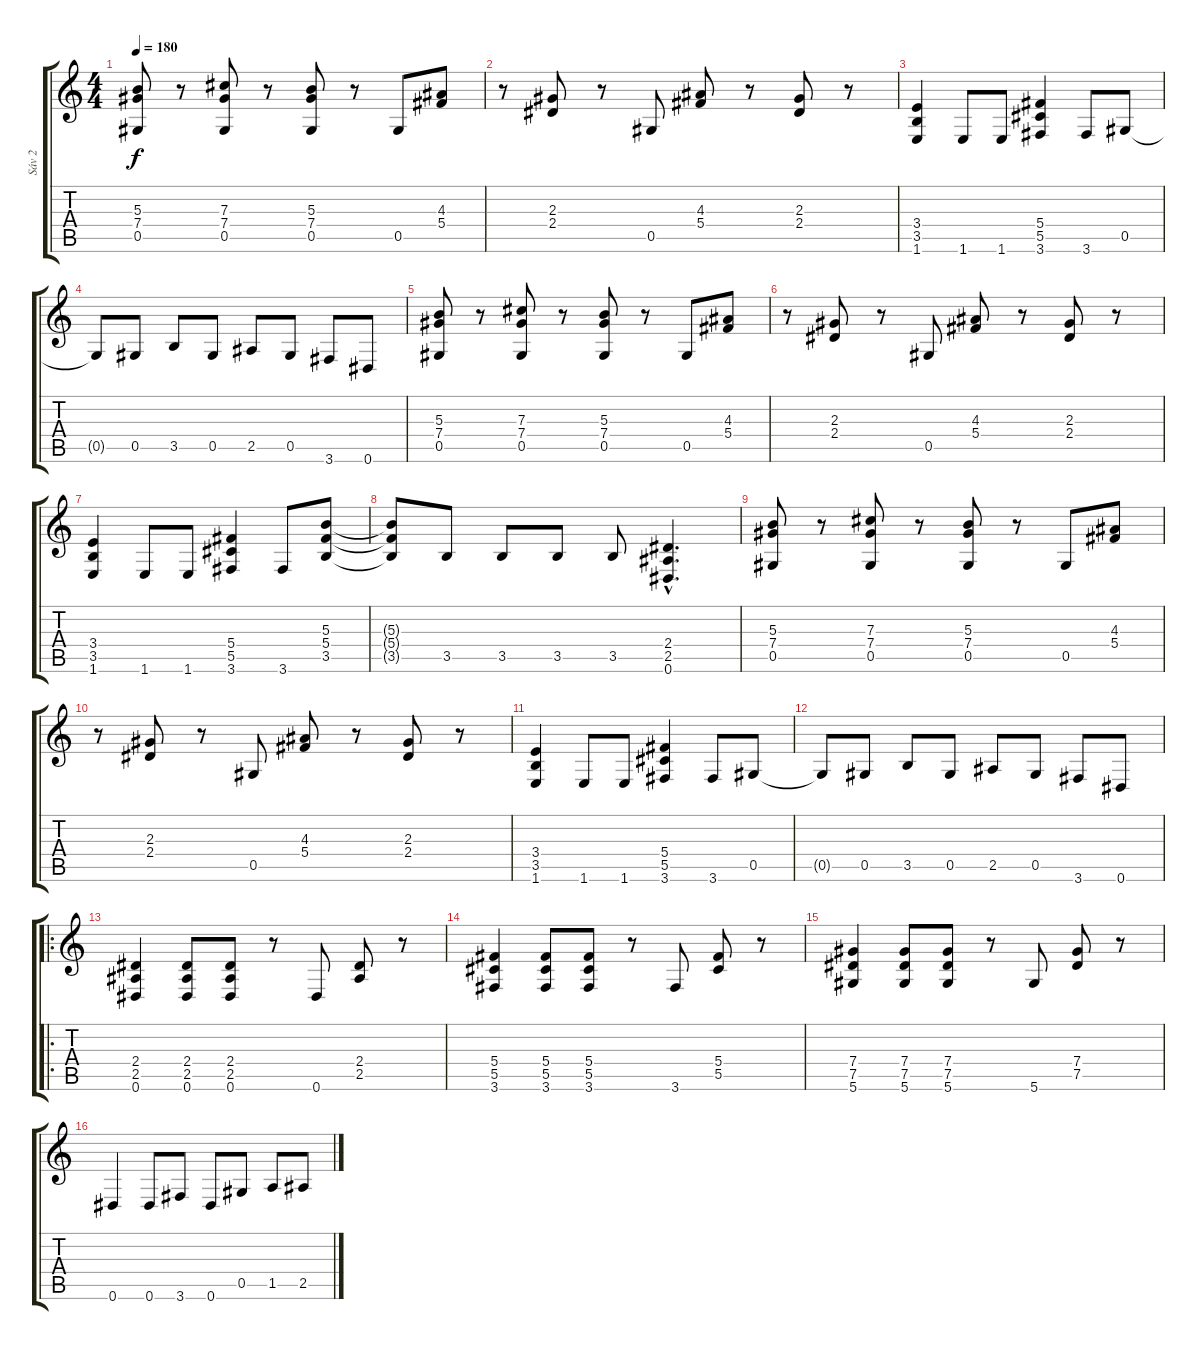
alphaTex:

\track ("Sáv 2" "Sáv 2") {instrument distortionguitar}
\staff {score tabs}
\tuning (Eb4 Bb3 Gb3 Db3 Ab2 Eb2) {hide}
\ts (4 4)
\tempo 180
\clef g2
\ks c
(5.3 7.4 0.5).8{dy f} r.8 (7.3 7.4 0.5).8 r.8 (5.3 7.4 0.5).8 r.8 0.5.8 (4.3 5.4).8 |
r.8 (2.3 2.4).8 r.8 0.5.8 (4.3 5.4).8 r.8 (2.3 2.4).8 r.8 |
(3.4 3.5 1.6).4 1.6.8 1.6.8 (5.4 5.5 3.6).4 3.6.8 0.5.8 |
0.5{t}.8 0.5.8 3.5.8 0.5.8 2.5.8 0.5.8 3.6.8 0.6.8 |
(5.3 7.4 0.5).8 r.8 (7.3 7.4 0.5).8 r.8 (5.3 7.4 0.5).8 r.8 0.5.8 (4.3 5.4).8 |
r.8 (2.3 2.4).8 r.8 0.5.8 (4.3 5.4).8 r.8 (2.3 2.4).8 r.8 |
(3.4 3.5 1.6).4 1.6.8 1.6.8 (5.4 5.5 3.6).4 3.6.8 (5.3 5.4 3.5).8 |
(5.3{t} 5.4{t} 3.5{t}).8 3.5.8 3.5.8 3.5.8 3.5.8 (2.4{hac} 2.5{hac} 0.6{hac}).4{d} |
(5.3 7.4 0.5).8 r.8 (7.3 7.4 0.5).8 r.8 (5.3 7.4 0.5).8 r.8 0.5.8 (4.3 5.4).8 |
r.8 (2.3 2.4).8 r.8 0.5.8 (4.3 5.4).8 r.8 (2.3 2.4).8 r.8 |
(3.4 3.5 1.6).4 1.6.8 1.6.8 (5.4 5.5 3.6).4 3.6.8 0.5.8 |
0.5{t}.8 0.5.8 3.5.8 0.5.8 2.5.8 0.5.8 3.6.8 0.6.8 |
\ro
(2.4 2.5 0.6).4 (2.4 2.5 0.6).8 (2.4 2.5 0.6).8 r.8 0.6.8 (2.4 2.5).8 r.8 |
(5.4 5.5 3.6).4 (5.4 5.5 3.6).8 (5.4 5.5 3.6).8 r.8 3.6.8 (5.4 5.5).8 r.8 |
(7.4 7.5 5.6).4 (7.4 7.5 5.6).8 (7.4 7.5 5.6).8 r.8 5.6.8 (7.4 7.5).8 r.8 |
0.6.4 0.6.8 3.6.8 0.6.8 0.5.8 1.5.8 2.5.8
